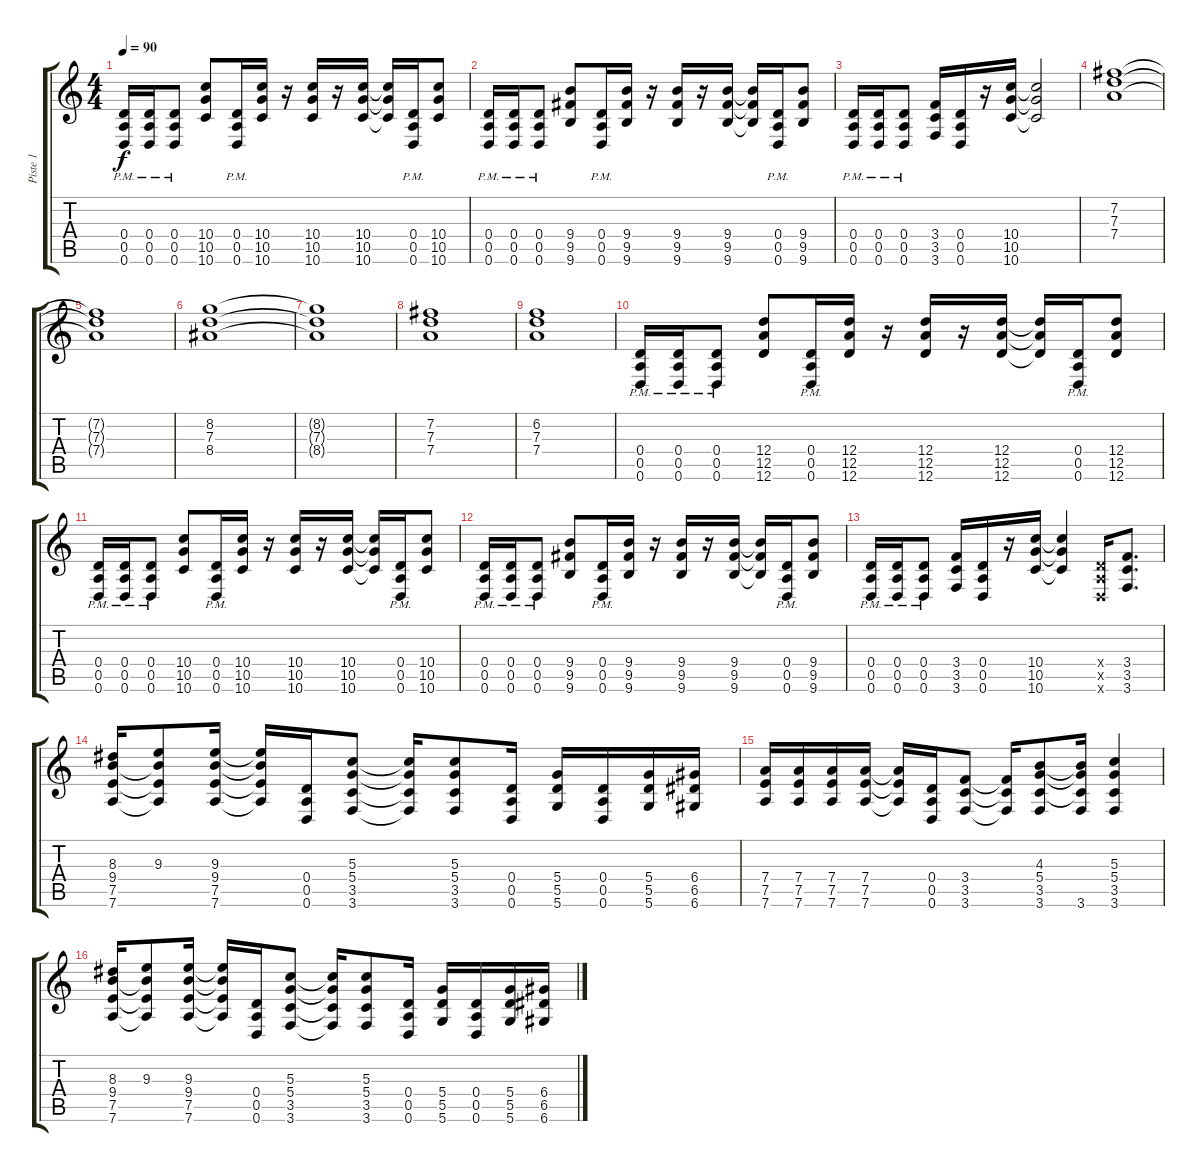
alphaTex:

\track ("Piste 1" "Piste 1") {instrument electricguitarjazz}
\staff {score tabs}
\tuning (E4 B3 G3 D3 A2 D2) {hide}
\ts (4 4)
\tempo 90
\clef g2
\ks c
(0.4{pm} 0.5{pm} 0.6{pm}).16{dy f} (0.4{pm} 0.5{pm} 0.6{pm}).16 (0.4{pm} 0.5{pm} 0.6{pm}).8 (10.4 10.5 10.6).8 (0.4{pm} 0.5{pm} 0.6{pm}).16 (10.4 10.5 10.6).16 r.16 (10.4 10.5 10.6).16 r.16 (10.4 10.5 10.6).16 (10.4{t} 10.5{t} 10.6{t}).16 (0.4{pm} 0.5{pm} 0.6{pm}).16 (10.4 10.5 10.6).8 |
(0.4{pm} 0.5{pm} 0.6{pm}).16 (0.4{pm} 0.5{pm} 0.6{pm}).16 (0.4{pm} 0.5{pm} 0.6{pm}).8 (9.4 9.5 9.6).8 (0.4{pm} 0.5{pm} 0.6{pm}).16 (9.4 9.5 9.6).16 r.16 (9.4 9.5 9.6).16 r.16 (9.4 9.5 9.6).16 (9.4{t} 9.5{t} 9.6{t}).16 (0.4{pm} 0.5{pm} 0.6{pm}).16 (9.4 9.5 9.6).8 |
(0.4{pm} 0.5{pm} 0.6{pm}).16 (0.4{pm} 0.5{pm} 0.6{pm}).16 (0.4{pm} 0.5{pm} 0.6{pm}).8 (3.4 3.5 3.6).16 (0.4 0.5 0.6).16 r.16 (10.4 10.5 10.6).16 (10.4{t} 10.5{t} 10.6{t}).2 |
(7.2 7.3 7.4).1 |
(7.2{t} 7.3{t} 7.4{t}).1 |
(8.2 7.3 8.4).1 |
(8.2{t} 7.3{t} 8.4{t}).1 |
(7.2 7.3 7.4).1 |
(6.2 7.3 7.4).1 |
(0.4{pm} 0.5{pm} 0.6{pm}).16 (0.4{pm} 0.5{pm} 0.6{pm}).16 (0.4{pm} 0.5{pm} 0.6{pm}).8 (12.4 12.5 12.6).8 (0.4{pm} 0.5{pm} 0.6{pm}).16 (12.4 12.5 12.6).16 r.16 (12.4 12.5 12.6).16 r.16 (12.4 12.5 12.6).16 (12.4{t} 12.5{t} 12.6{t}).16 (0.4{pm} 0.5{pm} 0.6{pm}).16 (12.4 12.5 12.6).8 |
(0.4{pm} 0.5{pm} 0.6{pm}).16 (0.4{pm} 0.5{pm} 0.6{pm}).16 (0.4{pm} 0.5{pm} 0.6{pm}).8 (10.4 10.5 10.6).8 (0.4{pm} 0.5{pm} 0.6{pm}).16 (10.4 10.5 10.6).16 r.16 (10.4 10.5 10.6).16 r.16 (10.4 10.5 10.6).16 (10.4{t} 10.5{t} 10.6{t}).16 (0.4{pm} 0.5{pm} 0.6{pm}).16 (10.4 10.5 10.6).8 |
(0.4{pm} 0.5{pm} 0.6{pm}).16 (0.4{pm} 0.5{pm} 0.6{pm}).16 (0.4{pm} 0.5{pm} 0.6{pm}).8 (9.4 9.5 9.6).8 (0.4{pm} 0.5{pm} 0.6{pm}).16 (9.4 9.5 9.6).16 r.16 (9.4 9.5 9.6).16 r.16 (9.4 9.5 9.6).16 (9.4{t} 9.5{t} 9.6{t}).16 (0.4{pm} 0.5{pm} 0.6{pm}).16 (9.4 9.5 9.6).8 |
(0.4{pm} 0.5{pm} 0.6{pm}).16 (0.4{pm} 0.5{pm} 0.6{pm}).16 (0.4{pm} 0.5{pm} 0.6{pm}).8 (3.4 3.5 3.6).16 (0.4 0.5 0.6).16 r.16 (10.4 10.5 10.6).16 (10.4{t} 10.5{t} 10.6{t}).4 (0.4{x} 0.5{x} 0.6{x}).16 (3.4 3.5 3.6).8{d} |
(8.3 9.4 7.5 7.6).16{instrument overdrivenguitar} (9.3 9.4{t} 7.5{t} 7.6{t}).8 (9.3 9.4 7.5 7.6).16 (9.3{t} 9.4{t} 7.5{t} 7.6{t}).16 (0.4 0.5 0.6).16 (5.3 5.4 3.5 3.6).8 (5.3{t} 5.4{t} 3.5{t} 3.6{t}).16 (5.3 5.4 3.5 3.6).8 (0.4 0.5 0.6).16 (5.4 5.5 5.6).16 (0.4 0.5 0.6).16 (5.4 5.5 5.6).16 (6.4 6.5 6.6).16 |
(7.4 7.5 7.6).16 (7.4 7.5 7.6).16 (7.4 7.5 7.6).16 (7.4 7.5 7.6).16 (7.4{t} 7.5{t} 7.6{t}).16 (0.4 0.5 0.6).16 (3.4 3.5 3.6).8 (3.4{t} 3.5{t} 3.6{t}).16 (4.3 5.4 3.5 3.6).8 (4.3{t} 5.4{t} 3.5{t} 3.6).16 (5.3 5.4 3.5 3.6).4 |
(8.3 9.4 7.5 7.6).16{instrument overdrivenguitar} (9.3 9.4{t} 7.5{t} 7.6{t}).8 (9.3 9.4 7.5 7.6).16 (9.3{t} 9.4{t} 7.5{t} 7.6{t}).16 (0.4 0.5 0.6).16 (5.3 5.4 3.5 3.6).8 (5.3{t} 5.4{t} 3.5{t} 3.6{t}).16 (5.3 5.4 3.5 3.6).8 (0.4 0.5 0.6).16 (5.4 5.5 5.6).16 (0.4 0.5 0.6).16 (5.4 5.5 5.6).16 (6.4 6.5 6.6).16
